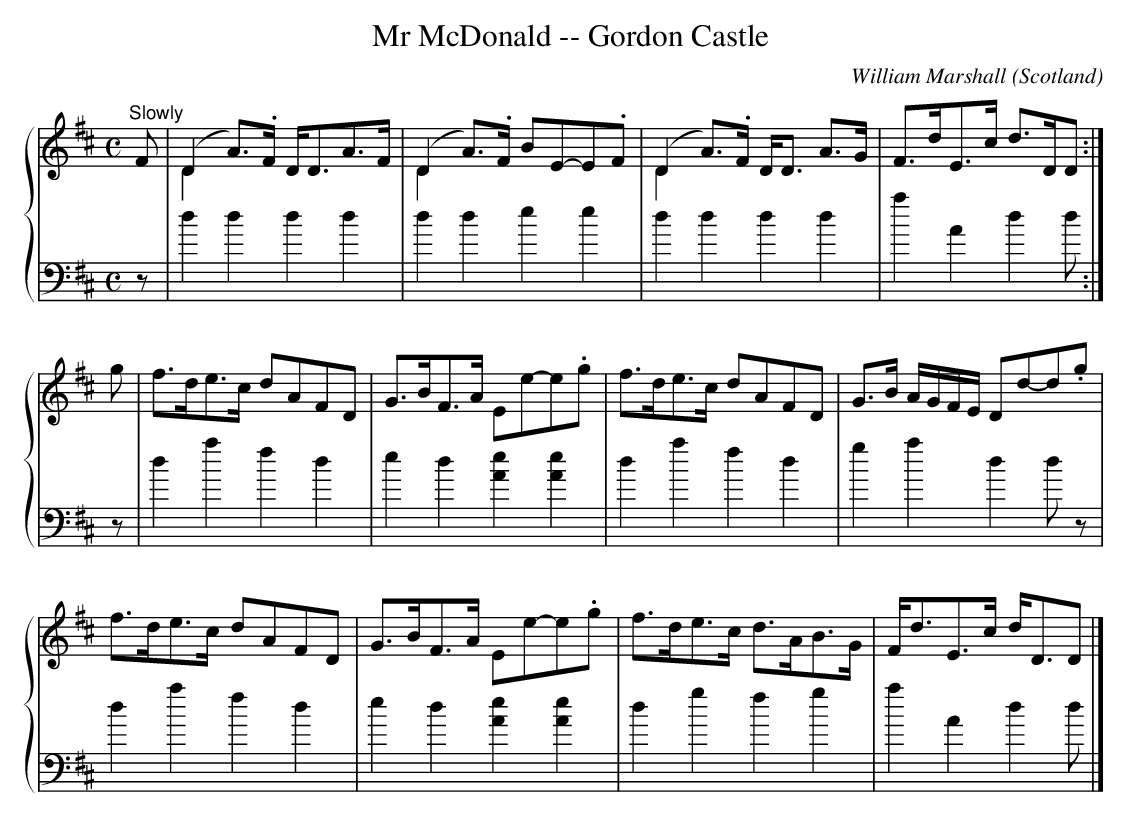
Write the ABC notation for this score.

X:1
T:Mr McDonald -- Gordon Castle
C:William Marshall
L:1/8
M:C
O:Scotland
K:D
%%staves {1 2}
V:1
"^Slowly"
F | \
(D2 A)>.F D<DA>F & D2x6|  (D2 A)>.F BE-E.F & D2x6 | \
(D2 A)>.F D<D A>G & D2x6| F>dE>c d>DD :|
g | \
f>de>c dAFD | G>BF>A Ee-e.g | \
f>de>c dAFD | G>B A/G/F/E/ Dd-d.g |
f>de>c dAFD | G>BF>A Ee-e.g | \
f>de>c d>AB>G | F<dE>c d<DD |]
V:2 clef=bass
L:1/4
z/ | dddd | ddee | dddd | aAdd/ :| \
z/ | dafd | ed[Ae][Ae] | dafd | gadd/z/ | \
dafd | ed[Ae][Ae] | dgfg | aAdd/ |]
